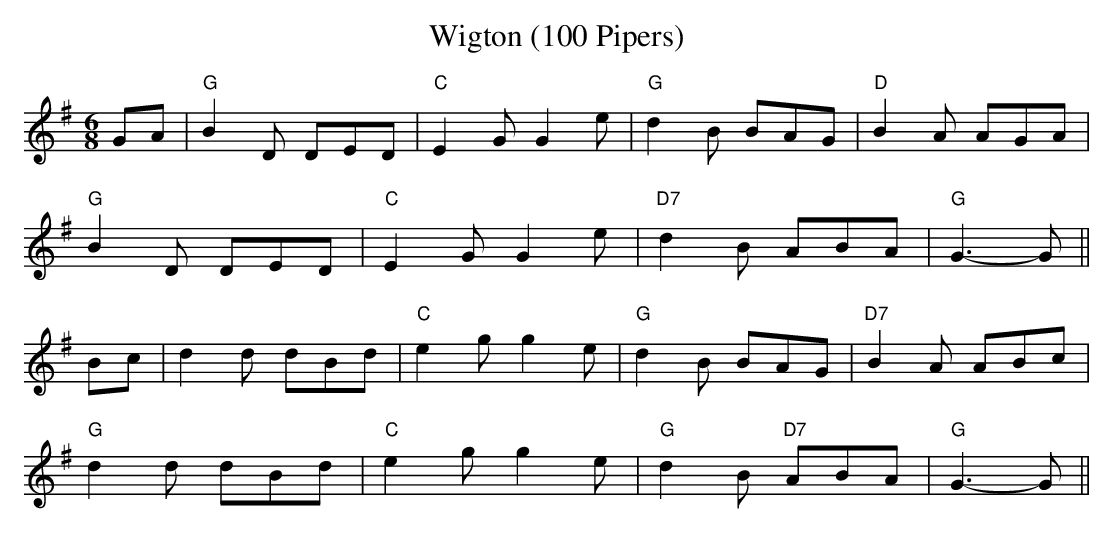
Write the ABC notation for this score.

X:1
T:Wigton (100 Pipers)
M:6/8
L:1/8
K:G
GA|"G"B2D DED|"C"E2G G2e|"G"d2B BAG|"D"B2A AGA|
"G"B2D DED|"C"E2G G2e|"D7"d2B ABA|"G"G3-G||
Bc|d2d dBd|"C"e2g g2e|"G"d2B BAG|"D7"B2A ABc|
"G"d2d dBd|"C"e2g g2e|"G"d2B "D7"ABA|"G"G3-G ||
